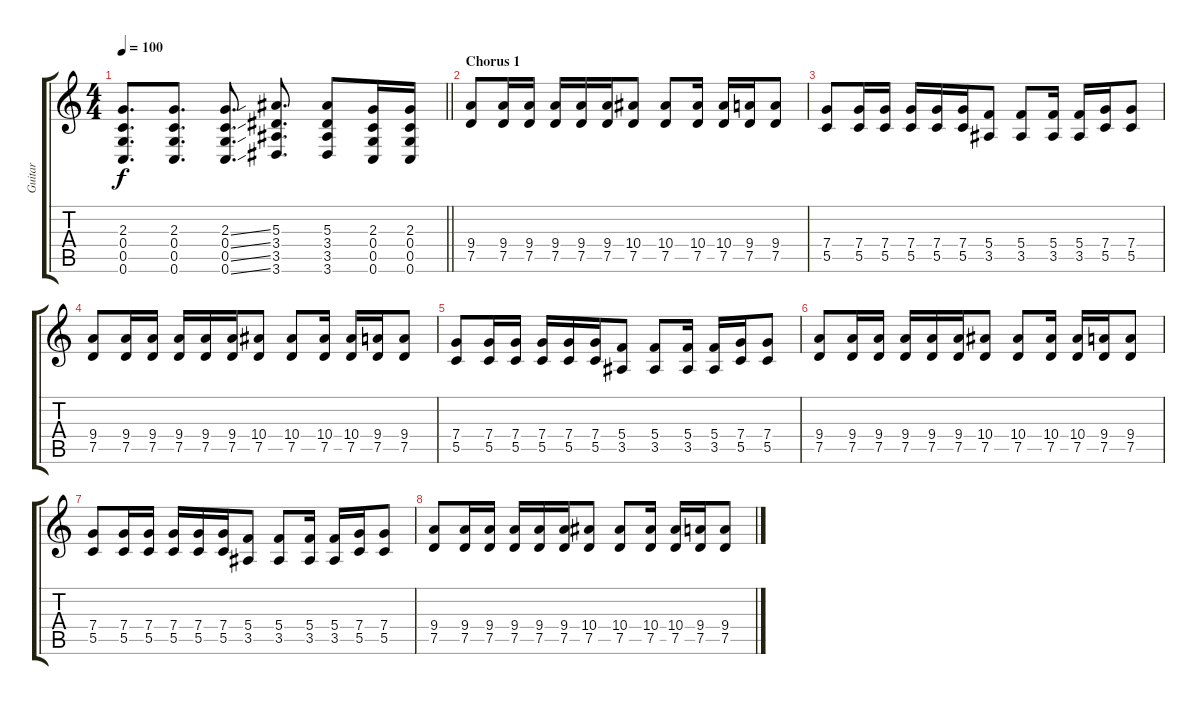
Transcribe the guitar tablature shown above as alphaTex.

\track ("Guitar" "Guitar") {instrument distortionguitar}
\staff {score tabs}
\tuning (D4 A3 F3 C3 G2 C2) {hide}
\ts (4 4)
\tempo 100
\clef g2
\barLineRight lightlight
\ks c
(2.3 0.4 0.5 0.6).8{d dy f} (2.3 0.4 0.5 0.6).8{d} (2.3{ss} 0.4{ss} 0.5{ss} 0.6{ss}).8{d} (5.3 3.4 3.5 3.6).8{d} (5.3 3.4 3.5 3.6).8 (2.3 0.4 0.5 0.6).16 (2.3 0.4 0.5 0.6).16 |
\section ("" "Chorus 1")
(9.4 7.5).8 (9.4 7.5).16 (9.4 7.5).16 (9.4 7.5).16 (9.4 7.5).16 (9.4 7.5).16 (10.4 7.5).8 (10.4 7.5).8 (10.4 7.5).16 (10.4 7.5).16 (9.4 7.5).16 (9.4 7.5).8 |
(7.4 5.5).8 (7.4 5.5).16 (7.4 5.5).16 (7.4 5.5).16 (7.4 5.5).16 (7.4 5.5).16 (5.4 3.5).8 (5.4 3.5).8 (5.4 3.5).16 (5.4 3.5).16 (7.4 5.5).16 (7.4 5.5).8 |
(9.4 7.5).8 (9.4 7.5).16 (9.4 7.5).16 (9.4 7.5).16 (9.4 7.5).16 (9.4 7.5).16 (10.4 7.5).8 (10.4 7.5).8 (10.4 7.5).16 (10.4 7.5).16 (9.4 7.5).16 (9.4 7.5).8 |
(7.4 5.5).8 (7.4 5.5).16 (7.4 5.5).16 (7.4 5.5).16 (7.4 5.5).16 (7.4 5.5).16 (5.4 3.5).8 (5.4 3.5).8 (5.4 3.5).16 (5.4 3.5).16 (7.4 5.5).16 (7.4 5.5).8 |
(9.4 7.5).8 (9.4 7.5).16 (9.4 7.5).16 (9.4 7.5).16 (9.4 7.5).16 (9.4 7.5).16 (10.4 7.5).8 (10.4 7.5).8 (10.4 7.5).16 (10.4 7.5).16 (9.4 7.5).16 (9.4 7.5).8 |
(7.4 5.5).8 (7.4 5.5).16 (7.4 5.5).16 (7.4 5.5).16 (7.4 5.5).16 (7.4 5.5).16 (5.4 3.5).8 (5.4 3.5).8 (5.4 3.5).16 (5.4 3.5).16 (7.4 5.5).16 (7.4 5.5).8 |
(9.4 7.5).8 (9.4 7.5).16 (9.4 7.5).16 (9.4 7.5).16 (9.4 7.5).16 (9.4 7.5).16 (10.4 7.5).8 (10.4 7.5).8 (10.4 7.5).16 (10.4 7.5).16 (9.4 7.5).16 (9.4 7.5).8
